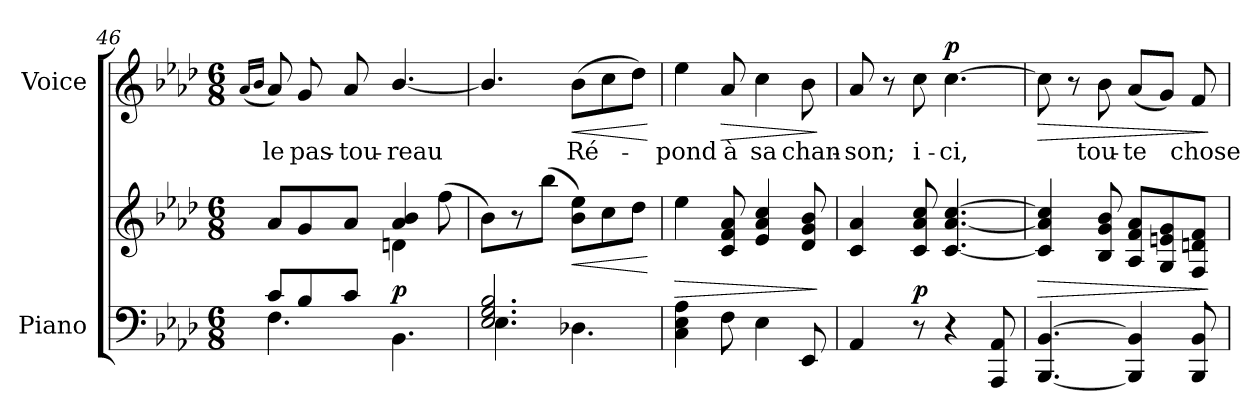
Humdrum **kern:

**kern	**kern	**dynam	**kern	**text	**dynam
*part2	*part2	*part2	*part1	*part1	*part1
*staff3	*staff2	*staff2/3	*staff1	*staff1	*staff1
*I"Piano	*	*	*I"Voice	*	*
*I'Pno	*	*	*	*	*
*clefF4	*clefG2	*	*clefG2	*	*
*k[b-e-a-d-]	*k[b-e-a-d-]	*	*k[b-e-a-d-]	*	*
*M6/8	*M6/8	*	*M6/8	*	*
=46	=46	=46	=46	=46	=46
.	.	.	(16qa-/LL	.	.
.	.	.	16qb-/JJ	.	.
*^	*^	*	*	*	*
!	!	!	!	!	!	!LO:LY:b	!
4.F\	8c/L	8a-/L	4.ryy	.	8a-/)	le	.
!	!	!	!	!	!	!LO:LY:b	!
.	8B-/	8g/	.	.	8g/	pas-	.
!	!	!	!	!	!	!LO:LY:b	!
.	8c/J	8a-/J	.	.	8a-/	-tou-	.
!	!	!	!	!LO:DY:a=2	!	!LO:LY:b	!
4.BB-\	4.ryy	4a-/ 4b-/	4dn\	p	[4.b-/	-reau	.
.	.	(>8ff\	8ryy	.	.	.	.
*	*	*v	*v	*	*	*	*
=47	=47	=47	=47	=47	=47	=47
2.E-/ 2.G/ 2.B-/	4.E-\	8b-\L)	.	4.b-/]	.	.
.	.	8r	.	.	.	.
.	.	(8bb-\J	.	.	.	.
!	!	!	!LO:HP:b	!	!LO:LY:b	!LO:HP:b
.	4.D-X\	8b-\ 8ee-\L)	<	(8b-\L	Ré-	<
.	.	8cc\	.	8cc\	.	.
.	.	8dd-\J	.	8dd-\J)	.	.
*v	*v	*	*	*	*	*
.	.	[	.	.	[
!!LO:LB:g=z
=48	=48	=48	=48	=48	=48
!	!	!LO:HP:b	!	!LO:LY:b	!
4C\ 4E-\ 4A-\	4ee-\	>	4ee-\	-pond	.
!	!	!	!	!LO:LY:b	!LO:HP:b
8F\	8c/ 8f/ 8a-/	.	8a-/	à	>
!	!	!	!	!LO:LY:b	!
4E-\	4e-/ 4a-/ 4cc/	.	4cc\	sa	.
!	!	!	!	!LO:LY:b	!
8EE-/	8d-/ 8g/ 8b-/	.	8b-\	chan-	.
.	.	]	.	.	]
=49	=49	=49	=49	=49	=49
!	!	!	!	!LO:LY:b	!
4AA-/	4c/ 4a-/	.	8a-/	-son;	.
.	.	.	8r	.	.
!	!	!LO:DY:a=2	!	!LO:LY:b	!
8r	8c/ 8a-/ 8cc/	p	8cc\	i-	.
!	!	!	!	!LO:LY:b	!LO:DY:a
4r	[4.c/ [4.a-/ [4.cc/	.	[4.cc\	-ci,	p
8AAA-/ 8AA-/	.	.	.	.	.
=50	=50	=50	=50	=50	=50
!	!	!LO:HP:b	!	!	!LO:HP:b
[4.BBB-/ [4.BB-/	4c/] 4a-/] 4cc/]	>	8cc\]	.	>
.	.	.	8r	.	.
!	!	!	!	!LO:LY:b	!
.	8B-/ 8g/ 8b-/	.	8b-\	tou-	.
!	!	!	!	!LO:LY:b	!
4BBB-/] 4BB-/]	8A-/ 8f/ 8a-/L	.	(8a-/L	-te	.
.	8G/ 8en/ 8g/	.	8g/J)	.	.
!	!	!	!	!LO:LY:b	!
8BBB-/ 8BB-/	8F/ 8dn/ 8f/J	.	8f/	chose	.
.	.	]	.	.	]
=	=	=	=	=	=
*-	*-	*-	*-	*-	*-
